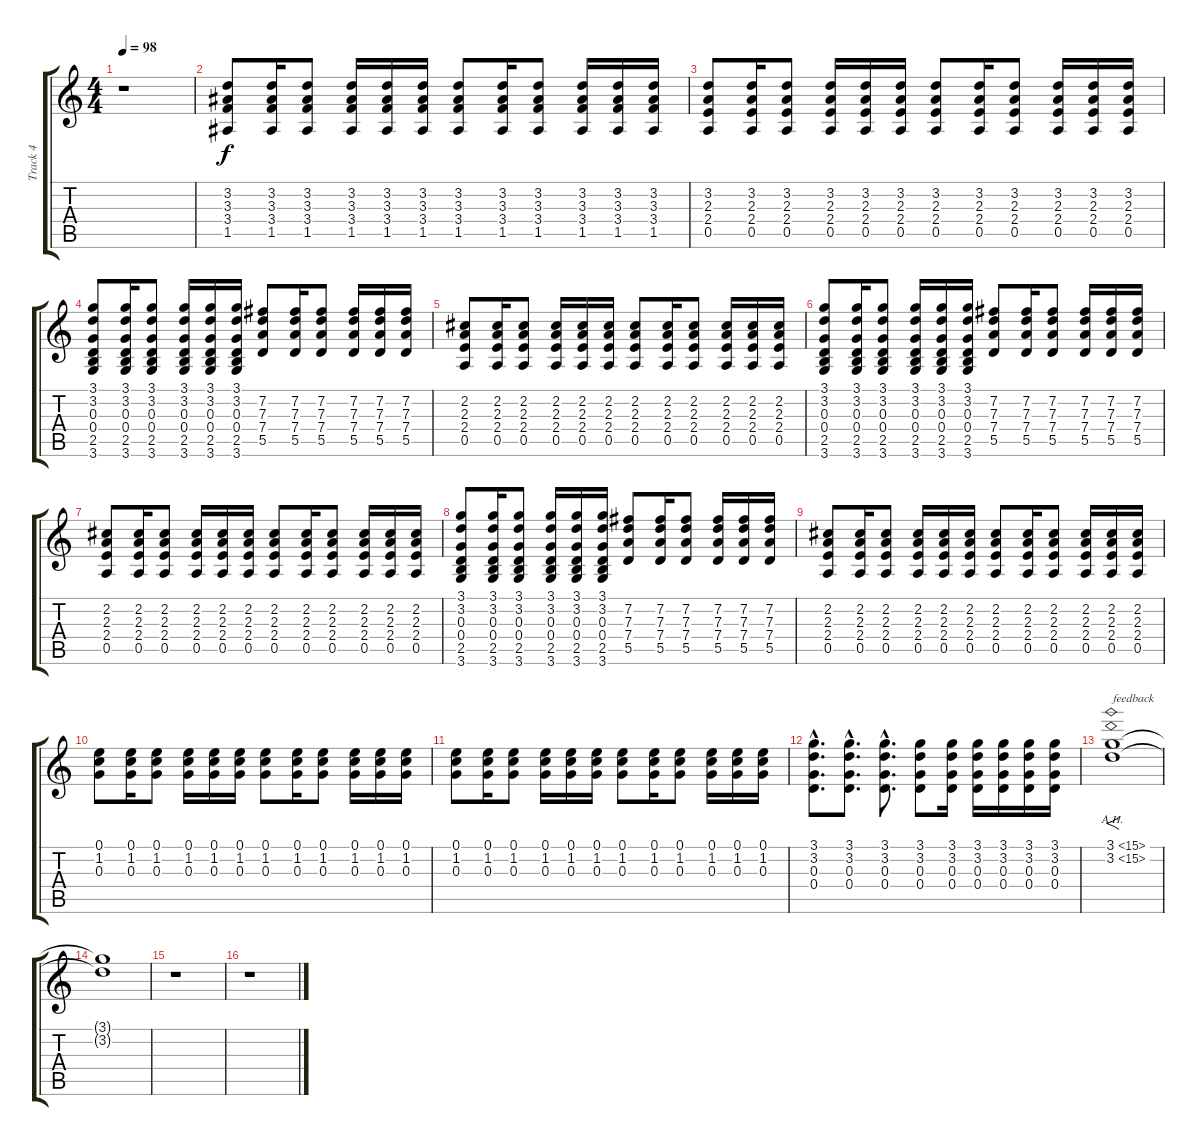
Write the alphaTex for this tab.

\track ("Track 4" "Track 4") {instrument distortionguitar}
\staff {score tabs}
\tuning (E4 B3 G3 D3 A2 E2) {hide}
\ts (4 4)
\tempo 98
\clef g2
\ks c
r.1{dy f} |
(3.2 3.3 3.4 1.5).8 (3.2 3.3 3.4 1.5).16 (3.2 3.3 3.4 1.5).8 (3.2 3.3 3.4 1.5).16 (3.2 3.3 3.4 1.5).16 (3.2 3.3 3.4 1.5).16 (3.2 3.3 3.4 1.5).8 (3.2 3.3 3.4 1.5).16 (3.2 3.3 3.4 1.5).8 (3.2 3.3 3.4 1.5).16 (3.2 3.3 3.4 1.5).16 (3.2 3.3 3.4 1.5).16 |
(3.2 2.3 2.4 0.5).8 (3.2 2.3 2.4 0.5).16 (3.2 2.3 2.4 0.5).8 (3.2 2.3 2.4 0.5).16 (3.2 2.3 2.4 0.5).16 (3.2 2.3 2.4 0.5).16 (3.2 2.3 2.4 0.5).8 (3.2 2.3 2.4 0.5).16 (3.2 2.3 2.4 0.5).8 (3.2 2.3 2.4 0.5).16 (3.2 2.3 2.4 0.5).16 (3.2 2.3 2.4 0.5).16 |
(3.1 3.2 0.3 0.4 2.5 3.6).8 (3.1 3.2 0.3 0.4 2.5 3.6).16 (3.1 3.2 0.3 0.4 2.5 3.6).8 (3.1 3.2 0.3 0.4 2.5 3.6).16 (3.1 3.2 0.3 0.4 2.5 3.6).16 (3.1 3.2 0.3 0.4 2.5 3.6).16 (7.2 7.3 7.4 5.5).8 (7.2 7.3 7.4 5.5).16 (7.2 7.3 7.4 5.5).8 (7.2 7.3 7.4 5.5).16 (7.2 7.3 7.4 5.5).16 (7.2 7.3 7.4 5.5).16 |
(2.2 2.3 2.4 0.5).8 (2.2 2.3 2.4 0.5).16 (2.2 2.3 2.4 0.5).8 (2.2 2.3 2.4 0.5).16 (2.2 2.3 2.4 0.5).16 (2.2 2.3 2.4 0.5).16 (2.2 2.3 2.4 0.5).8 (2.2 2.3 2.4 0.5).16 (2.2 2.3 2.4 0.5).8 (2.2 2.3 2.4 0.5).16 (2.2 2.3 2.4 0.5).16 (2.2 2.3 2.4 0.5).16 |
(3.1 3.2 0.3 0.4 2.5 3.6).8 (3.1 3.2 0.3 0.4 2.5 3.6).16 (3.1 3.2 0.3 0.4 2.5 3.6).8 (3.1 3.2 0.3 0.4 2.5 3.6).16 (3.1 3.2 0.3 0.4 2.5 3.6).16 (3.1 3.2 0.3 0.4 2.5 3.6).16 (7.2 7.3 7.4 5.5).8 (7.2 7.3 7.4 5.5).16 (7.2 7.3 7.4 5.5).8 (7.2 7.3 7.4 5.5).16 (7.2 7.3 7.4 5.5).16 (7.2 7.3 7.4 5.5).16 |
(2.2 2.3 2.4 0.5).8 (2.2 2.3 2.4 0.5).16 (2.2 2.3 2.4 0.5).8 (2.2 2.3 2.4 0.5).16 (2.2 2.3 2.4 0.5).16 (2.2 2.3 2.4 0.5).16 (2.2 2.3 2.4 0.5).8 (2.2 2.3 2.4 0.5).16 (2.2 2.3 2.4 0.5).8 (2.2 2.3 2.4 0.5).16 (2.2 2.3 2.4 0.5).16 (2.2 2.3 2.4 0.5).16 |
(3.1 3.2 0.3 0.4 2.5 3.6).8 (3.1 3.2 0.3 0.4 2.5 3.6).16 (3.1 3.2 0.3 0.4 2.5 3.6).8 (3.1 3.2 0.3 0.4 2.5 3.6).16 (3.1 3.2 0.3 0.4 2.5 3.6).16 (3.1 3.2 0.3 0.4 2.5 3.6).16 (7.2 7.3 7.4 5.5).8 (7.2 7.3 7.4 5.5).16 (7.2 7.3 7.4 5.5).8 (7.2 7.3 7.4 5.5).16 (7.2 7.3 7.4 5.5).16 (7.2 7.3 7.4 5.5).16 |
(2.2 2.3 2.4 0.5).8 (2.2 2.3 2.4 0.5).16 (2.2 2.3 2.4 0.5).8 (2.2 2.3 2.4 0.5).16 (2.2 2.3 2.4 0.5).16 (2.2 2.3 2.4 0.5).16 (2.2 2.3 2.4 0.5).8 (2.2 2.3 2.4 0.5).16 (2.2 2.3 2.4 0.5).8 (2.2 2.3 2.4 0.5).16 (2.2 2.3 2.4 0.5).16 (2.2 2.3 2.4 0.5).16 |
(0.1 1.2 0.3).8 (0.1 1.2 0.3).16 (0.1 1.2 0.3).8 (0.1 1.2 0.3).16 (0.1 1.2 0.3).16 (0.1 1.2 0.3).16 (0.1 1.2 0.3).8 (0.1 1.2 0.3).16 (0.1 1.2 0.3).8 (0.1 1.2 0.3).16 (0.1 1.2 0.3).16 (0.1 1.2 0.3).16 |
(0.1 1.2 0.3).8 (0.1 1.2 0.3).16 (0.1 1.2 0.3).8 (0.1 1.2 0.3).16 (0.1 1.2 0.3).16 (0.1 1.2 0.3).16 (0.1 1.2 0.3).8 (0.1 1.2 0.3).16 (0.1 1.2 0.3).8 (0.1 1.2 0.3).16 (0.1 1.2 0.3).16 (0.1 1.2 0.3).16 |
(3.1{hac} 3.2{hac} 0.3{hac} 0.4{hac}).8{d} (3.1{hac} 3.2{hac} 0.3{hac} 0.4{hac}).8{d} (3.1{hac} 3.2{hac} 0.3{hac} 0.4{hac}).8{d} (3.1 3.2 0.3 0.4).8 (3.1 3.2 0.3 0.4).16 (3.1 3.2 0.3 0.4).16 (3.1 3.2 0.3 0.4).16 (3.1 3.2 0.3 0.4).16 (3.1 3.2 0.3 0.4).16 |
(3.1{ah 12} 3.2{ah 12}).1{f txt "feedback" balance 9} |
(3.1{t} 3.2{t}).1 |
r.1 |
r.1
